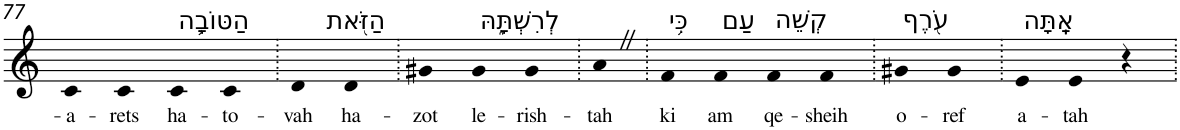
**kern	**text
*part1	*part1
*staff1	*staff1
*I"Piano	*
*I'Pno	*
!!LO:PB:g=z
*clefG2	*
*k[]	*
=77	=77
!	!LO:LY:b
4c	-a-
!	!LO:LY:b
4c	-rets
!LO:TX:a:t=הַטּוֹבָ֛ה	!
!	!LO:LY:b
4c	ha-
!	!LO:LY:b
4c	-to-
=78.	=78.
!	!LO:LY:b
4d	-vah
!LO:TX:a:t=הַזֹּ֖את	!
!	!LO:LY:b
4d	ha-
=79.	=79.
!	!LO:LY:b
4g#X	-zot
!LO:TX:a:t=לְרִשְׁתָּ֑הּ	!
!	!LO:LY:b
4g#	le-
!	!LO:LY:b
4g#	-rish-
=80.	=80.
!	!LO:LY:b
4aZ	-tah
=81.	=81.
!LO:TX:a:t=כִּ֥י	!
!	!LO:LY:b
4f	ki
!LO:TX:a:t=עַם	!
!	!LO:LY:b
4f	am
!LO:TX:a:t=קְשֵׁה	!
!	!LO:LY:b
4f	qe-
!	!LO:LY:b
4f	-sheih
=82.	=82.
!LO:TX:a:t=עֹ֖רֶף	!
!	!LO:LY:b
4g#X	o-
!	!LO:LY:b
4g#	-ref
=83.	=83.
!LO:TX:a:t=אָֽתָּה	!
!	!LO:LY:b
4e	a-
!	!LO:LY:b
4e	-tah
4r	.
=.	=.
*-	*-
